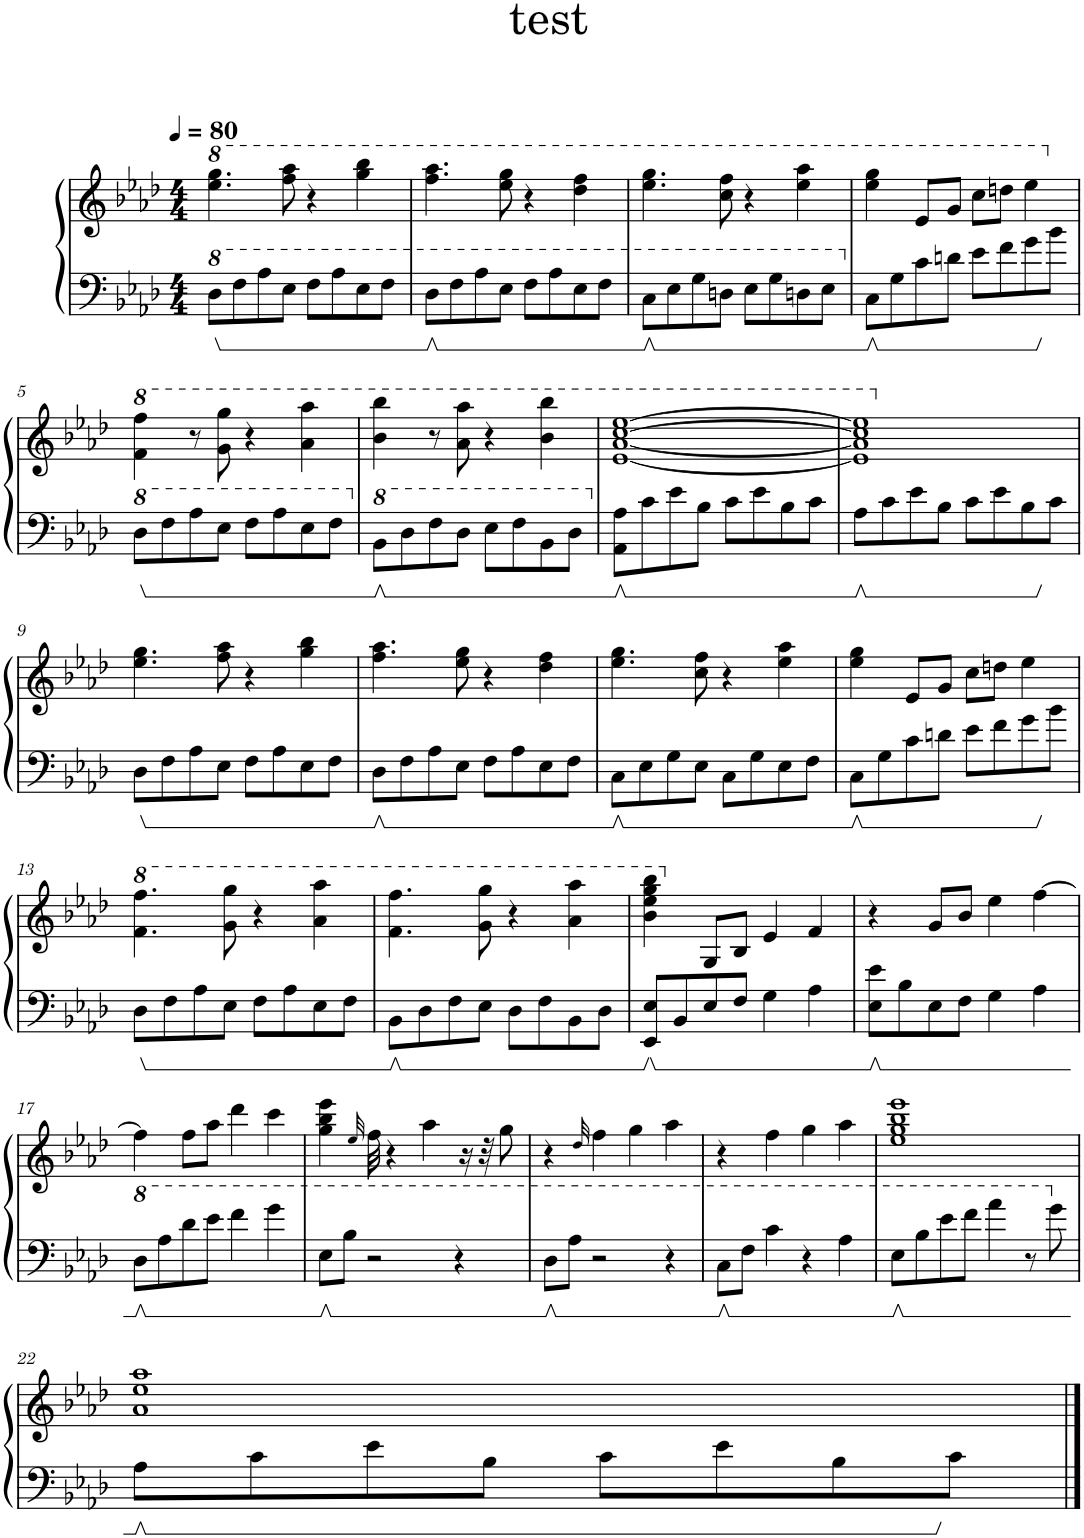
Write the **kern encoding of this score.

**kern	**kern
*part1	*part1
*staff2	*staff1
*I"Piano	*
*I'Pno.	*
*clefF4	*clefG2
*k[b-e-a-d-]	*k[b-e-a-d-]
*M4/4	*M4/4
*MM80	*MM80
*8va	*
*	*8va
=1	=1
8d-\L	4.eee-\ 4.ggg\
8f\	.
8a-\	.
8e-\J	8fff\ 8aaa-\
8f\L	4r
8a-\	.
8e-\	4ggg\ 4bbb-\
8f\J	.
=2	=2
8d-\L	4.fff\ 4.aaa-\
8f\	.
8a-\	.
8e-\J	8eee-\ 8ggg\
8f\L	4r
8a-\	.
8e-\	4ddd-\ 4fff\
8f\J	.
=3	=3
8c\L	4.eee-\ 4.ggg\
8e-\	.
8g\	.
8dn\J	8ccc\ 8fff\
8e-\L	4r
8g\	.
8dn\	4eee-\ 4aaa-\
8e-\J	.
=4	=4
*X8va	*
8C\L	4eee-\ 4ggg\
8G\	.
8c\	8ee-/L
8dn\J	8gg/J
8e-\L	8ccc\L
8f\	8dddn\J
8g\	4eee-\
8b-\J	.
!!LO:LB:g=z
=5	=5
*8va	*
*	*X8va
*	*8va
8d-\L	4ff\ 4fff\
8f\	.
8a-\	8r
8e-\J	8gg\ 8ggg\
8f\L	4r
8a-\	.
8e-\	4aa-\ 4aaa-\
8f\J	.
=6	=6
*X8va	*
*8va	*
8B-\L	4bb-\ 4bbb-\
8d-\	.
8f\	8r
8d-\J	8aa-\ 8aaa-\
8e-\L	4r
8f\	.
8B-\	4bb-\ 4bbb-\
8d-\J	.
=7	=7
*X8va	*
8AA-\ 8A-\L	[1ee- [1aa- [1ccc [1eee-
8c\	.
8e-\	.
8B-\J	.
8c\L	.
8e-\	.
8B-\	.
8c\J	.
=8	=8
8A-\L	1ee-] 1aa-] 1ccc] 1eee-]
8c\	.
8e-\	.
8B-\J	.
8c\L	.
8e-\	.
8B-\	.
8c\J	.
!!LO:LB:g=z
=9	=9
*	*X8va
8D-\L	4.ee-\ 4.gg\
8F\	.
8A-\	.
8E-\J	8ff\ 8aa-\
8F\L	4r
8A-\	.
8E-\	4gg\ 4bb-\
8F\J	.
=10	=10
8D-\L	4.ff\ 4.aa-\
8F\	.
8A-\	.
8E-\J	8ee-\ 8gg\
8F\L	4r
8A-\	.
8E-\	4dd-\ 4ff\
8F\J	.
=11	=11
8C\L	4.ee-\ 4.gg\
8E-\	.
8G\	.
8E-\J	8cc\ 8ff\
8C\L	4r
8G\	.
8E-\	4ee-\ 4aa-\
8F\J	.
=12	=12
8C\L	4ee-\ 4gg\
8G\	.
8c\	8e-/L
8dn\J	8g/J
8e-\L	8cc\L
8f\	8ddn\J
8g\	4ee-\
8b-\J	.
!!LO:LB:g=z
=13	=13
*	*8va
8D-\L	4.ff\ 4.fff\
8F\	.
8A-\	.
8E-\J	8gg\ 8ggg\
8F\L	4r
8A-\	.
8E-\	4aa-\ 4aaa-\
8F\J	.
=14	=14
8BB-\L	4.ff\ 4.fff\
8D-\	.
8F\	.
8E-\J	8gg\ 8ggg\
8D-\L	4r
8F\	.
8BB-\	4aa-\ 4aaa-\
8D-\J	.
=15	=15
8EE-/ 8E-/L	4bb-\ 4eee-\ 4ggg\ 4bbb-\
8BB-/	.
*	*X8va
8E-/	8G/L
8F/J	8B-/J
4G\	4e-/
4A-\	4f/
=16	=16
8E-\ 8e-\L	4r
8B-\	.
8E-\	8g/L
8F\J	8b-/J
4G\	4ee-\
4A-\	[4ff\
!!LO:LB:g=z
=17	=17
*8va	*
8d-\L	4ff\]
8a-\	.
8dd-\	8ff\L
8ee-\J	8aa-\J
4ff\	4ddd-\
4gg\	4ccc\
=18	=18
8e-\L	4gg\ 4bb-\ 4eee-\
8b-\J	.
.	32qee-/
2r	32ff\
.	4r
.	4aa-\
4r	.
.	16r
.	32r
.	8gg\
=19	=19
8d-\L	4r
8a-\J	.
.	32qdd-/
2r	4ff\
.	4gg\
4r	4aa-\
=20	=20
8c\L	4r
8f\J	.
4cc\	4ff\
4r	4gg\
4a-\	4aa-\
=21	=21
8e-\L	1ee- 1gg 1bb- 1eee-
8b-\	.
8ee-\	.
8ff\J	.
4aa-\	.
8r	.
8gg\	.
!!LO:LB:g=z
=22	=22
*X8va	*
8A-\L	1a- 1ee- 1aa-
8c\	.
8e-\	.
8B-\J	.
8c\L	.
8e-\	.
8B-\	.
8c\J	.
==	==
*-	*-
